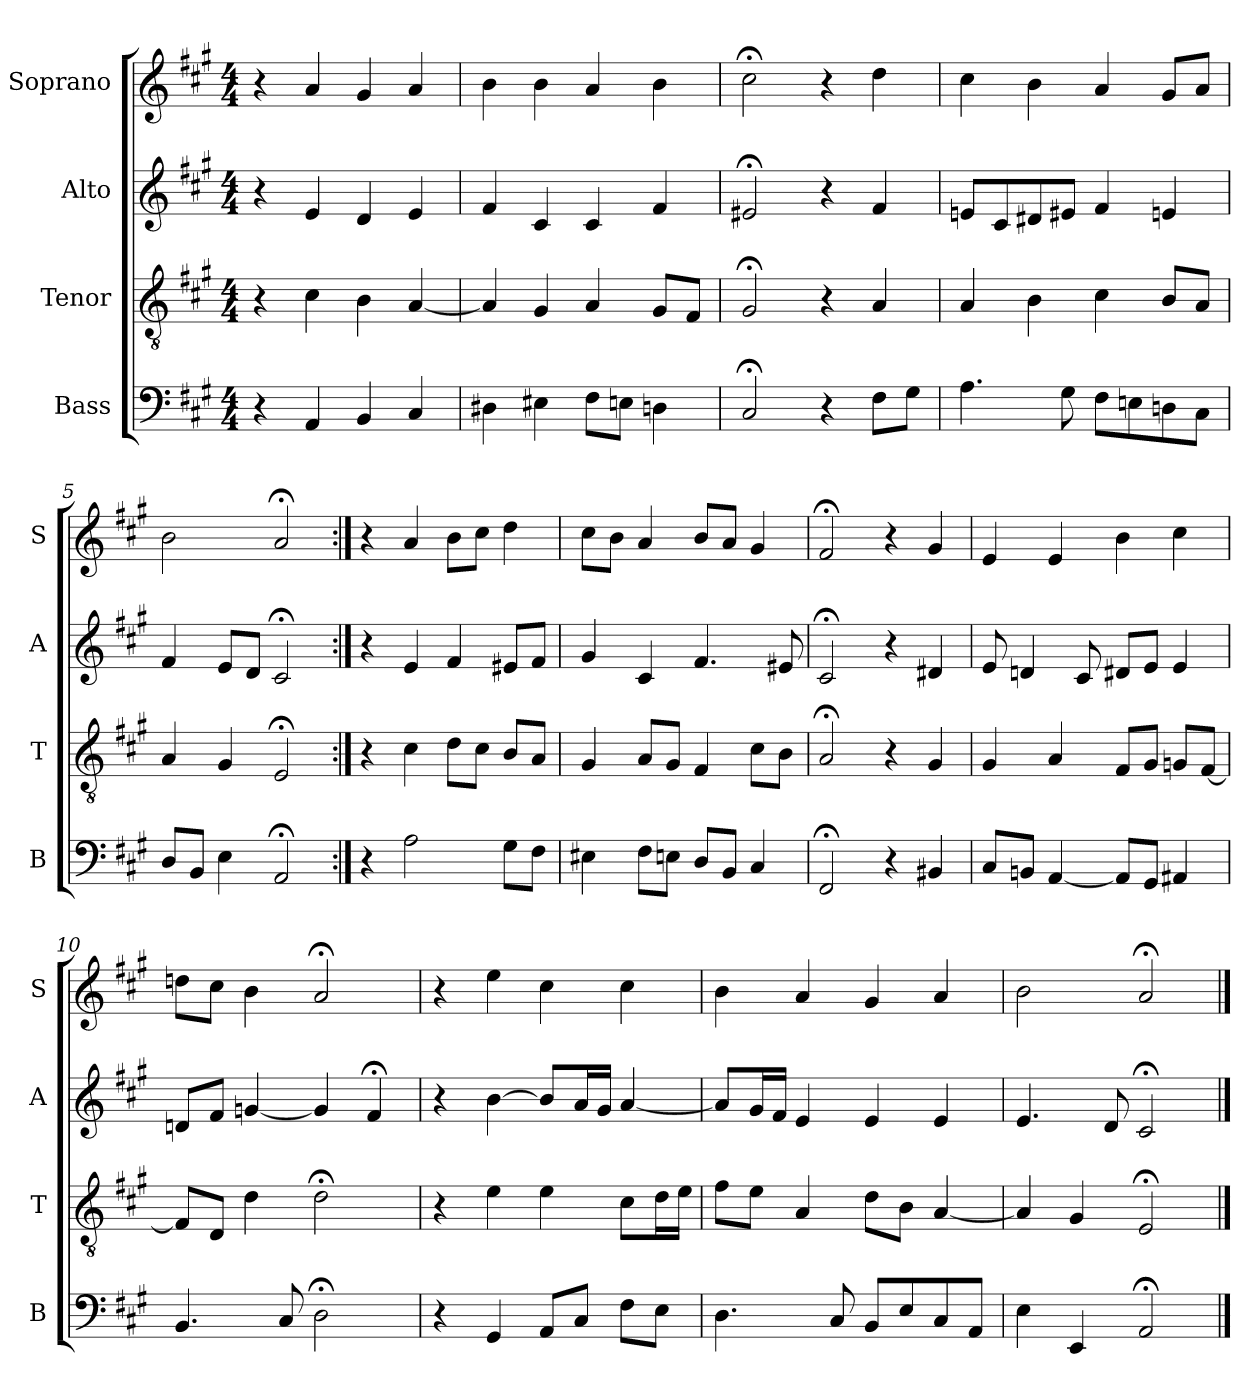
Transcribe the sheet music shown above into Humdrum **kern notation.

**kern	**kern	**kern	**kern
*part4	*part3	*part2	*part1
*staff4	*staff3	*staff2	*staff1
*I"Bass	*I"Tenor	*I"Alto	*I"Soprano
*I'B	*I'T	*I'A	*I'S
*clefF4	*clefGv2	*clefG2	*clefG2
*k[f#c#g#]	*k[f#c#g#]	*k[f#c#g#]	*k[f#c#g#]
*A:	*A:	*A:	*A:
*M4/4	*M4/4	*M4/4	*M4/4
*MM100	*MM100	*MM100	*MM100
=1	=1	=1	=1
4r	4r	4r	4r
4AA	4c#	4e	4a
4BB	4B	4d	4g#
4C#	[4A	4e	4a
=2	=2	=2	=2
4D#X	4A]	4f#	4b
4E#X	4G#	4c#	4b
8F#L	4A	4c#	4a
8EnJ	.	.	.
4Dn	8G#L	4f#	4b
.	8F#J	.	.
=3	=3	=3	=3
2C#;<	2G#;<	2e#X;<	2cc#;<
4r	4r	4r	4r
8F#L	4A	4f#	4dd
8G#J	.	.	.
=4	=4	=4	=4
4.A	4A	8enL	4cc#
.	.	8c#	.
.	4B	8d#X	4b
8G#	.	8e#XJ	.
8F#L	4c#	4f#	4a
8En	.	.	.
8Dn	8BL	4en	8g#L
8C#J	8AJ	.	8aJ
=5	=5	=5	=5
8DL	4A	4f#	2b
8BBJ	.	.	.
4E	4G#	8eL	.
.	.	8dJ	.
2AA;<	2E;<	2c#;<	2a;<
=6:|!	=6:|!	=6:|!	=6:|!
4r	4r	4r	4r
2A	4c#	4e	4a
.	8dL	4f#	8bL
.	8c#J	.	8cc#J
8G#L	8BL	8e#XL	4dd
8F#J	8AJ	8f#J	.
=7	=7	=7	=7
4E#X	4G#	4g#	8cc#L
.	.	.	8bJ
8F#L	8AL	4c#	4a
8EnJ	8G#J	.	.
8DL	4F#	4.f#	8bL
8BBJ	.	.	8aJ
4C#	8c#L	.	4g#
.	8BJ	8e#X	.
=8	=8	=8	=8
2FF#;<	2A;<	2c#;<	2f#;<
4r	4r	4r	4r
4BB#X	4G#	4d#X	4g#
=9	=9	=9	=9
8C#L	4G#	8e	4e
8BBnJ	.	4dn	.
[4AA	4A	.	4e
.	.	8c#	.
8AAL]	8F#L	8d#XL	4b
8GG#J	8G#J	8eJ	.
4AA#X	8GnL	4e	4cc#
.	[8F#J	.	.
=10	=10	=10	=10
4.BB	8F#L]	8dnL	8ddnL
.	8DJ	8f#J	8cc#J
.	4d	[4gn	4b
8C#	.	.	.
2D;<	2d;<	4g]	2a;<
.	.	4f#;<	.
=11	=11	=11	=11
4r	4r	4r	4r
4GG#	4e	[4b	4ee
8AAL	4e	8bL]	4cc#
8C#J	.	16aL	.
.	.	16g#JJ	.
8F#L	8c#L	[4a	4cc#
8EJ	16dL	.	.
.	16eJJ	.	.
=12	=12	=12	=12
4.D	8f#L	8aL]	4b
.	8eJ	16g#L	.
.	.	16f#JJ	.
.	4A	4e	4a
8C#	.	.	.
8BBL	8dL	4e	4g#
8E	8BJ	.	.
8C#	[4A	4e	4a
8AAJ	.	.	.
=13	=13	=13	=13
4E	4A]	4.e	2b
4EE	4G#	.	.
.	.	8d	.
2AA;<	2E;<	2c#;<	2a;<
==	==	==	==
*-	*-	*-	*-
